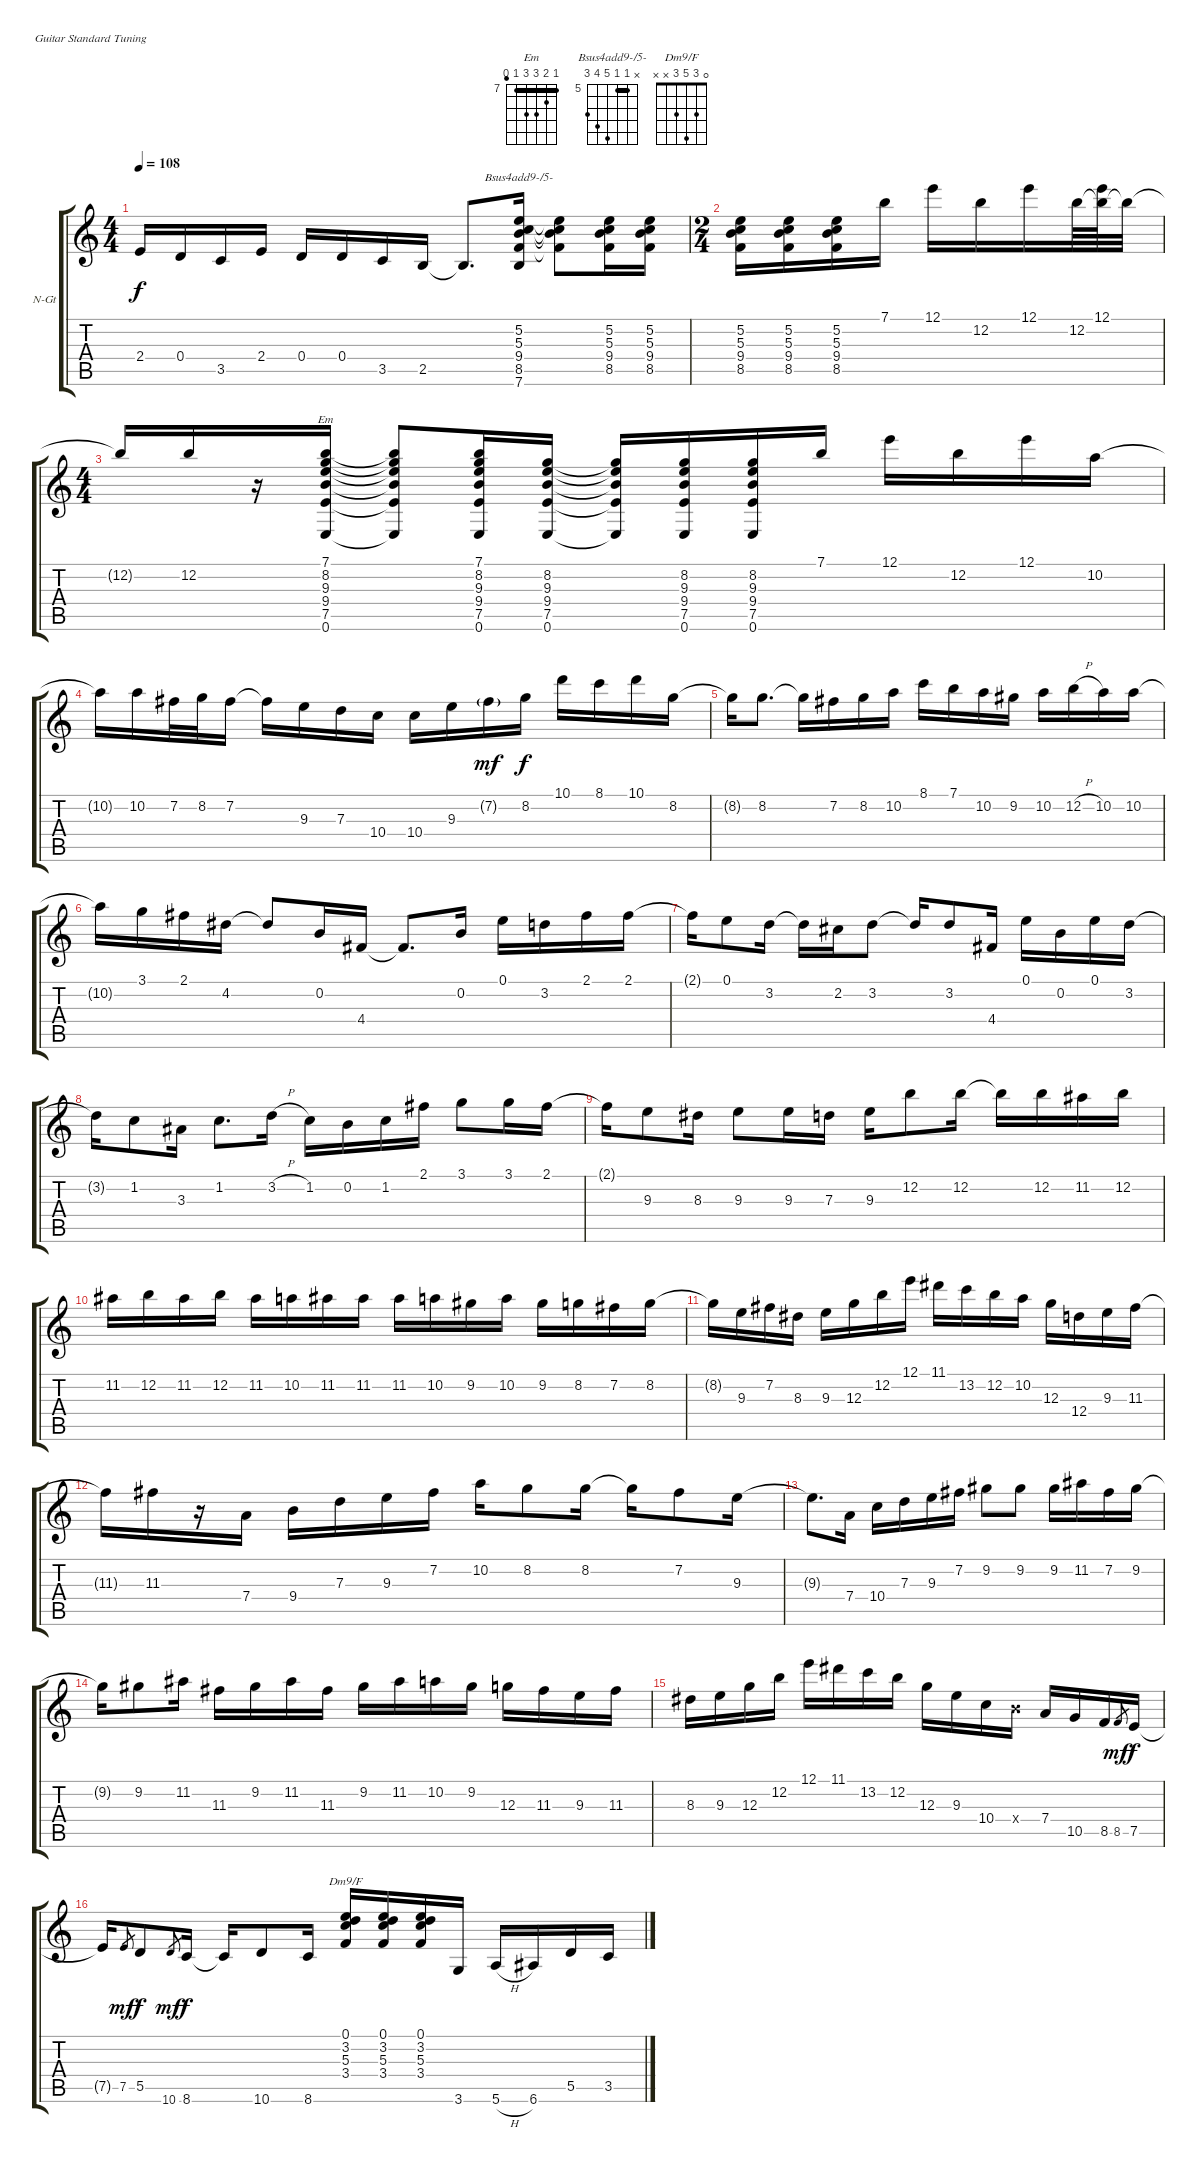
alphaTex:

\bracketExtendMode groupsimilarinstruments
\firstSystemTrackNameOrientation horizontal
\otherSystemsTrackNameOrientation horizontal
\track ("Paco" "N-Gt") {instrument acousticguitarnylon}
\staff {score tabs}
\tuning (E4 B3 G3 D3 A2 E2)
\chord ("Em" 7 8 9 9 7 6) {firstfret 7 showfingering false barre 7}
\chord ("Bsus4add9-/5-" x 5 5 9 8 7) {firstfret 5 showfingering false barre 5}
\chord ("Dm9/F" 0 3 5 3 x x) {showfingering false}
\ts (4 4)
\tempo 108
\clef g2
\ks c
2.4.16{dy f} 0.4.16 3.5.16 2.4.16 0.4.16 0.4.16 3.5.16 2.5.16 2.5{t}.8{d} (5.2 5.3 9.4 8.5 7.6).16{ch "Bsus4add9-/5-"} (5.2{t} 5.3{t} 9.4{t} 8.5{t}).8 (5.2 5.3 9.4 8.5).16 (5.2 5.3 9.4 8.5).16 |
\ts (2 4)
\beaming (8 2 2)
(5.2 5.3 9.4 8.5).16 (5.2 5.3 9.4 8.5).16 (5.2 5.3 9.4 8.5).16 7.1.16 12.1.16 12.2.16 12.1.16 12.2.64 (12.1 12.2{t}).64 12.2{t}.32 |
\ts (4 4)
\beaming (8 2 2 2 2)
12.2{t}.16 12.2.16 r.16 (7.1 8.2 9.3 9.4 7.5 0.6).16{ch "Em"} (7.1{t} 8.2{t} 9.3{t} 9.4{t} 7.5{t} 0.6{t}).8 (7.1 8.2 9.3 9.4 7.5 0.6).16 (8.2 9.3 9.4 7.5 0.6).16 (8.2{t} 9.3{t} 9.4{t} 7.5{t} 0.6{t}).16 (8.2 9.3 9.4 7.5 0.6).16 (8.2 9.3 9.4 7.5 0.6).16 7.1.16 12.1.16 12.2.16 12.1.16 10.2.16 |
10.2{t}.16 10.2.16 7.2.32 8.2.32 7.2.16 7.2{t}.16 9.3.16 7.3.16 10.4.16 10.4.16 9.3.16 7.2{g}.16{dy mf} 8.2.16{dy f} 10.1.16 8.1.16 10.1.16 8.2.16 |
8.2{t}.16 8.2.8{d} 8.2{t}.16 7.2.16 8.2.16 10.2.16 8.1.16 7.1.16 10.2.16 9.2.16 10.2.16 12.2{h}.16 10.2.16 10.2.16 |
10.2{t}.16 3.1.16 2.1.16 4.2.16 4.2{t}.8 0.2.16 4.4.16 4.4{t}.8{d} 0.2.16 0.1.16 3.2.16 2.1.16 2.1.16 |
2.1{t}.16 0.1.8 3.2.16 3.2{t}.16 2.2.16 3.2.8 3.2{t}.16 3.2.8 4.4.16 0.1.16 0.2.16 0.1.16 3.2.16 |
3.2{t}.16 1.2.8 3.3.16 1.2.8{d} 3.2{h}.16 1.2.16 0.2.16 1.2.16 2.1.16 3.1.8 3.1.16 2.1.16 |
2.1{t}.16 9.3.8 8.3.16 9.3.8 9.3.16 7.3.16 9.3.16 12.2.8 12.2.16 12.2{t}.16 12.2.16 11.2.16 12.2.16 |
11.2.16 12.2.16 11.2.16 12.2.16 11.2.16 10.2.16 11.2.16 11.2.16 11.2.16 10.2.16 9.2.16 10.2.16 9.2.16 8.2.16 7.2.16 8.2.16 |
8.2{t}.16 9.3.16 7.2.16 8.3.16 9.3.16 12.3.16 12.2.16 12.1.16 11.1.16 13.2.16 12.2.16 10.2.16 12.3.16 12.4.16 9.3.16 11.3.16 |
11.3{t}.16 11.3.16 r.16 7.4.16 9.4.16 7.3.16 9.3.16 7.2.16 10.2.16 8.2.8 8.2.16 8.2{t}.16 7.2.8 9.3.16 |
9.3{t}.8{d} 7.4.16 10.4.16 7.3.16 9.3.16 7.2.16 9.2.8 9.2.8 9.2.16 11.2.16 7.2.16 9.2.16 |
9.2{t}.16 9.2.8 11.2.16 11.3.16 9.2.16 11.2.16 11.3.16 9.2.16 11.2.16 10.2.16 9.2.16 12.3.16 11.3.16 9.3.16 11.3.16 |
8.3.16 9.3.16 12.3.16 12.2.16 12.1.16 11.1.16 13.2.16 12.2.16 12.3.16 9.3.16 10.4.16 9.4{x}.16 7.4.16 10.5.16 8.5.16 8.5.8{gr dy mf} 7.5.16{dy f} |
7.5{t}.16 7.5.8{gr dy mf} 5.5.8{dy f} 10.6.8{gr dy mf} 8.6.16{dy f} 8.6{t}.16 10.6.8 8.6.16 (0.1 3.2 5.3 3.4).16{ch "Dm9/F"} (0.1 3.2 5.3 3.4).16 (0.1 3.2 5.3 3.4).16 3.6.16 5.6{h}.16 6.6.16 5.5.16 3.5.16
